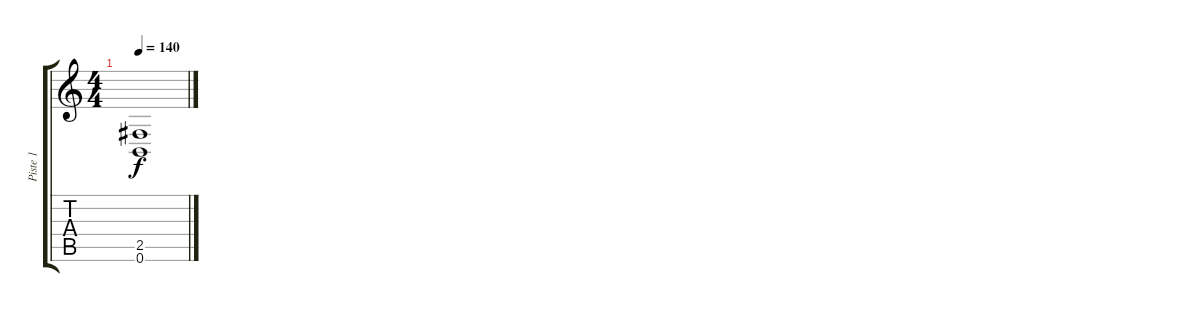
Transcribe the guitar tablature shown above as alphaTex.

\track ("Piste 1" "Piste 1") {instrument distortionguitar}
\staff {score tabs}
\tuning (B3 Gb3 D3 A2 E2 B1) {hide}
\ts (4 4)
\tempo 140
\clef g2
\ks c
(2.5{t} 0.6{t}).1{dy f}
